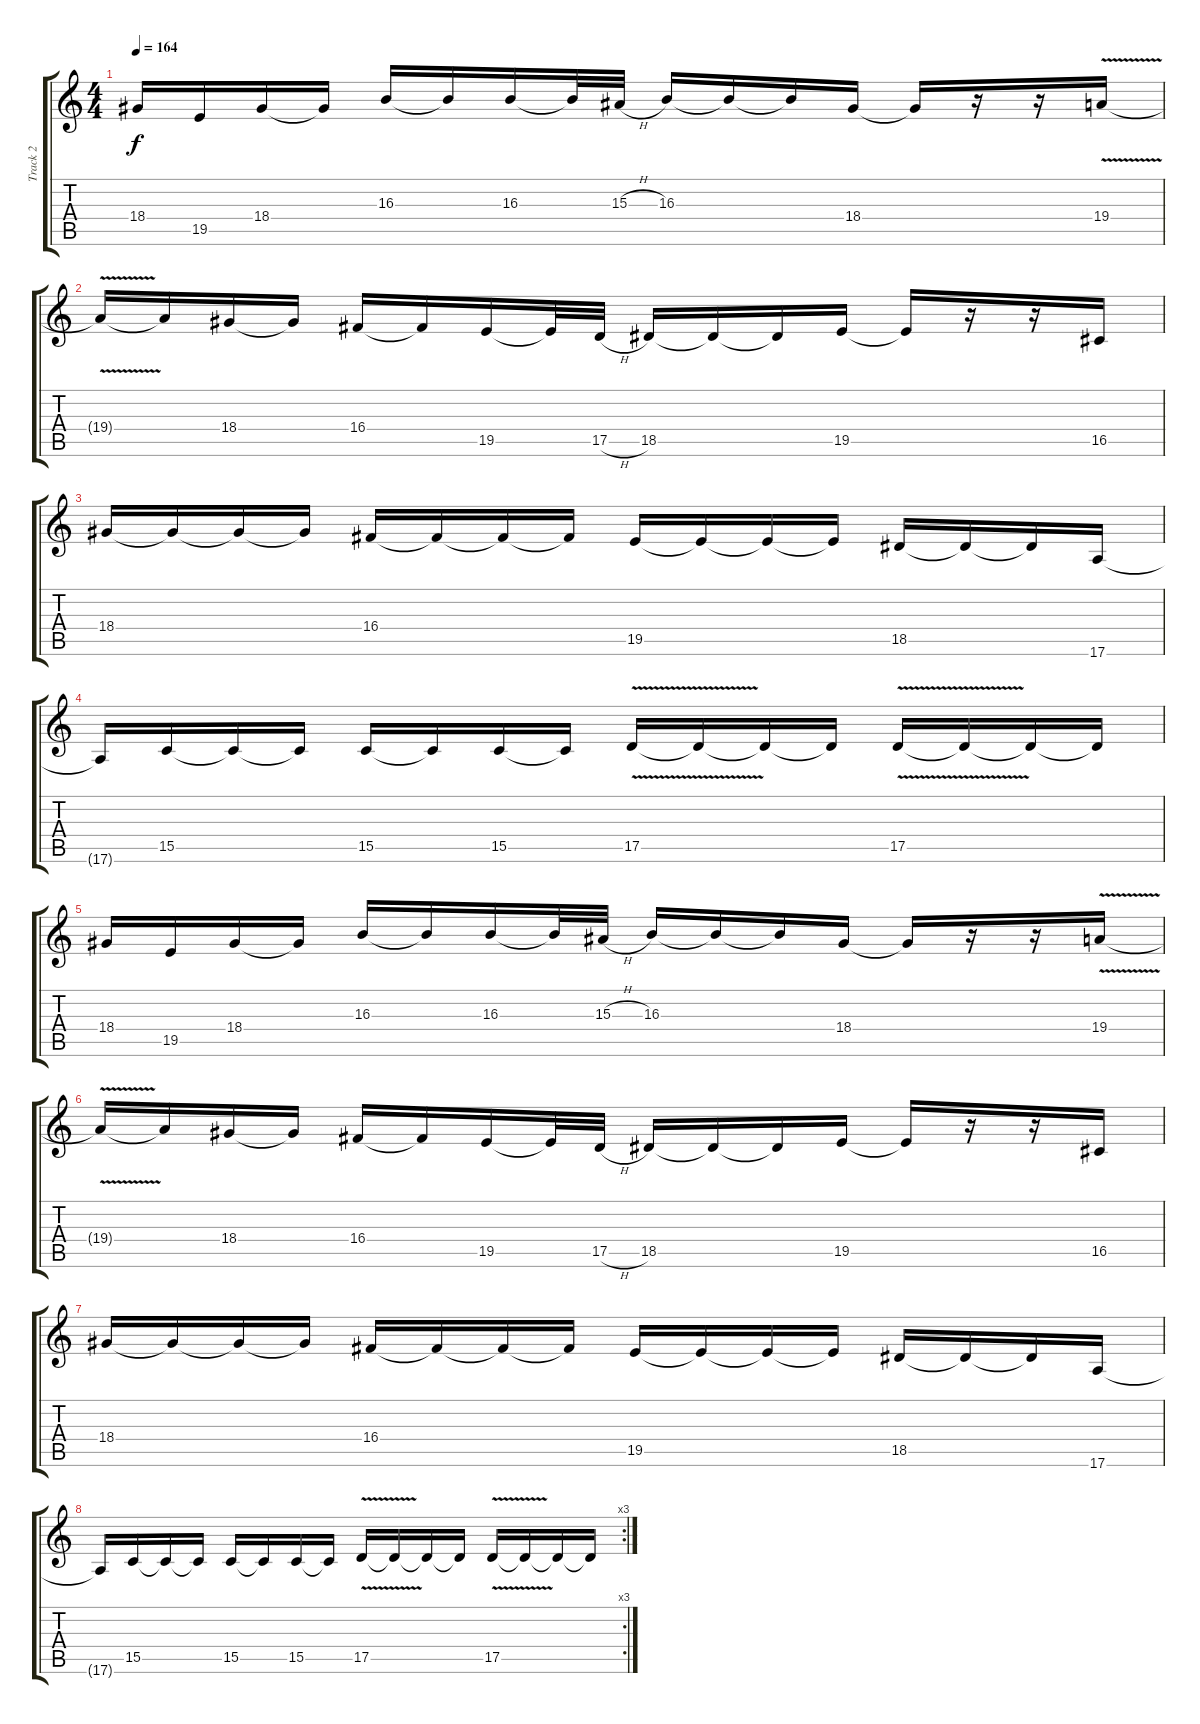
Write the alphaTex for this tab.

\track ("Track 2" "Track 2") {instrument lead5charang}
\staff {score tabs}
\tuning (E4 B3 G3 D3 A2 E2) {hide}
\ts (4 4)
\tempo 164
\clef g2
\ks c
18.4.16{dy f} 19.5.16 18.4.16 18.4{t}.16 16.3.16 16.3{t}.16 16.3.16 16.3{t}.32 15.3{h}.32 16.3.16 16.3{t}.16 16.3{t}.16 18.4.16 18.4{t}.16 r.16 r.16 19.4{v}.16 |
19.4{t}.16 19.4{t}.16 18.4.16 18.4{t}.16 16.4.16 16.4{t}.16 19.5.16 19.5{t}.32 17.5{h}.32 18.5.16 18.5{t}.16 18.5{t}.16 19.5.16 19.5{t}.16 r.16 r.16 16.5.16 |
18.4.16 18.4{t}.16 18.4{t}.16 18.4{t}.16 16.4.16 16.4{t}.16 16.4{t}.16 16.4{t}.16 19.5.16 19.5{t}.16 19.5{t}.16 19.5{t}.16 18.5.16 18.5{t}.16 18.5{t}.16 17.6.16 |
17.6{t}.16 15.5.16 15.5{t}.16 15.5{t}.16 15.5.16 15.5{t}.16 15.5.16 15.5{t}.16 17.5{v}.16 17.5{t}.16 17.5{t}.16 17.5{t}.16 17.5{v}.16 17.5{t}.16 17.5{t}.16 17.5{t}.16 |
18.4.16 19.5.16 18.4.16 18.4{t}.16 16.3.16 16.3{t}.16 16.3.16 16.3{t}.32 15.3{h}.32 16.3.16 16.3{t}.16 16.3{t}.16 18.4.16 18.4{t}.16 r.16 r.16 19.4{v}.16 |
19.4{t}.16 19.4{t}.16 18.4.16 18.4{t}.16 16.4.16 16.4{t}.16 19.5.16 19.5{t}.32 17.5{h}.32 18.5.16 18.5{t}.16 18.5{t}.16 19.5.16 19.5{t}.16 r.16 r.16 16.5.16 |
18.4.16 18.4{t}.16 18.4{t}.16 18.4{t}.16 16.4.16 16.4{t}.16 16.4{t}.16 16.4{t}.16 19.5.16 19.5{t}.16 19.5{t}.16 19.5{t}.16 18.5.16 18.5{t}.16 18.5{t}.16 17.6.16 |
\rc 3
17.6{t}.16 15.5.16 15.5{t}.16 15.5{t}.16 15.5.16 15.5{t}.16 15.5.16 15.5{t}.16 17.5{v}.16 17.5{t}.16 17.5{t}.16 17.5{t}.16 17.5{v}.16 17.5{t}.16 17.5{t}.16 17.5{t}.16
